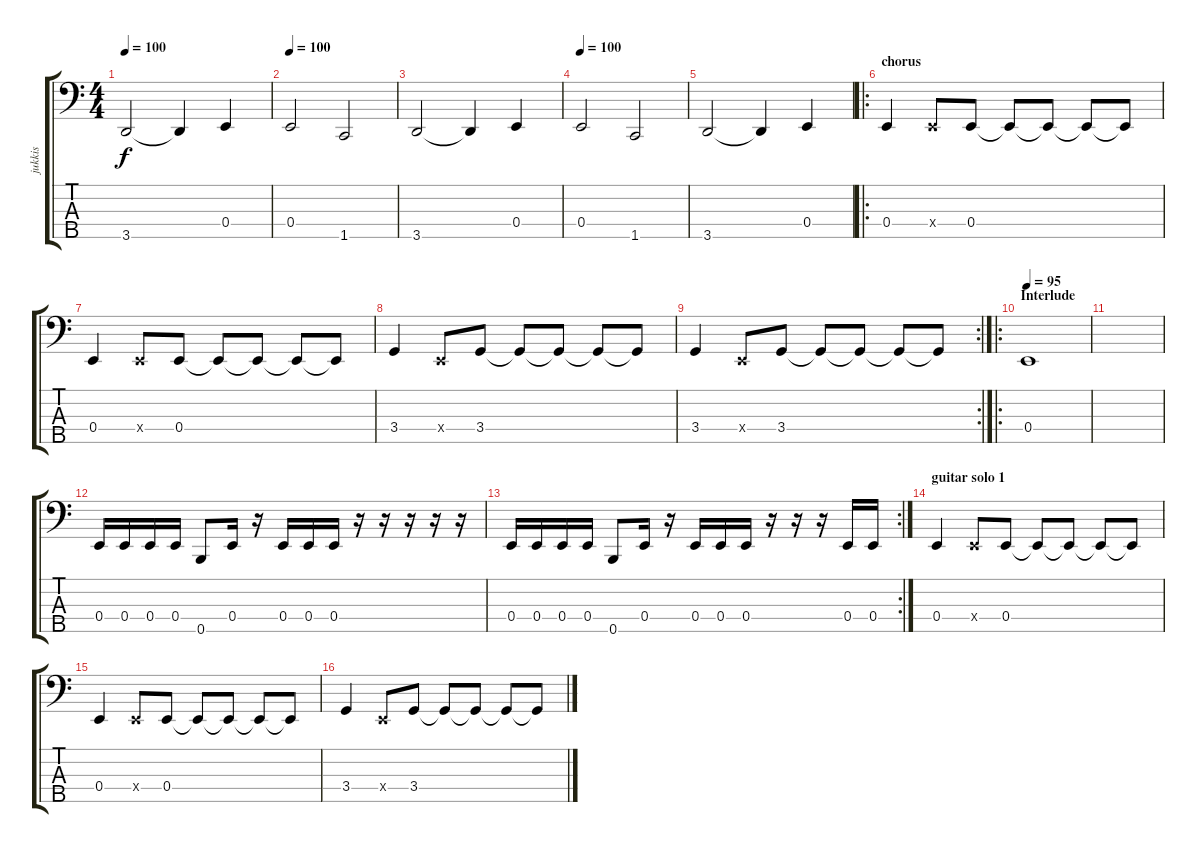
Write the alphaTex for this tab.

\track ("jukkis" "jukkis") {instrument electricbassfinger}
\staff {score tabs}
\tuning (G2 D2 A1 E1 B0) {hide}
\ts (4 4)
\tempo 100
\clef f4
\ks c
3.5.2{dy f} 3.5{t}.4 0.4.4 |
\tempo 100
0.4.2 1.5.2 |
3.5.2 3.5{t}.4 0.4.4 |
\tempo 100
0.4.2 1.5.2 |
3.5.2 3.5{t}.4 0.4.4 |
\ro
\section ("" "chorus")
0.4.4 0.4{x}.8 0.4.8 0.4{t}.8 0.4{t}.8 0.4{t}.8 0.4{t}.8 |
0.4.4 0.4{x}.8 0.4.8 0.4{t}.8 0.4{t}.8 0.4{t}.8 0.4{t}.8 |
3.4.4 0.4{x}.8 3.4.8 3.4{t}.8 3.4{t}.8 3.4{t}.8 3.4{t}.8 |
\rc 2
3.4.4 0.4{x}.8 3.4.8 3.4{t}.8 3.4{t}.8 3.4{t}.8 3.4{t}.8 |
\ro
\section ("" "Interlude")
\tempo 95
0.4.1 |
|
0.4.16 0.4.16 0.4.16 0.4.16 0.5.8 0.4.16 r.16 0.4.16 0.4.16 0.4.16 r.16 r.16 r.16 r.16 r.16 |
\rc 2
0.4.16 0.4.16 0.4.16 0.4.16 0.5.8 0.4.16 r.16 0.4.16 0.4.16 0.4.16 r.16 r.16 r.16 0.4.16 0.4.16 |
\section ("" "guitar solo 1")
0.4.4 0.4{x}.8 0.4.8 0.4{t}.8 0.4{t}.8 0.4{t}.8 0.4{t}.8 |
0.4.4 0.4{x}.8 0.4.8 0.4{t}.8 0.4{t}.8 0.4{t}.8 0.4{t}.8 |
3.4.4 0.4{x}.8 3.4.8 3.4{t}.8 3.4{t}.8 3.4{t}.8 3.4{t}.8
